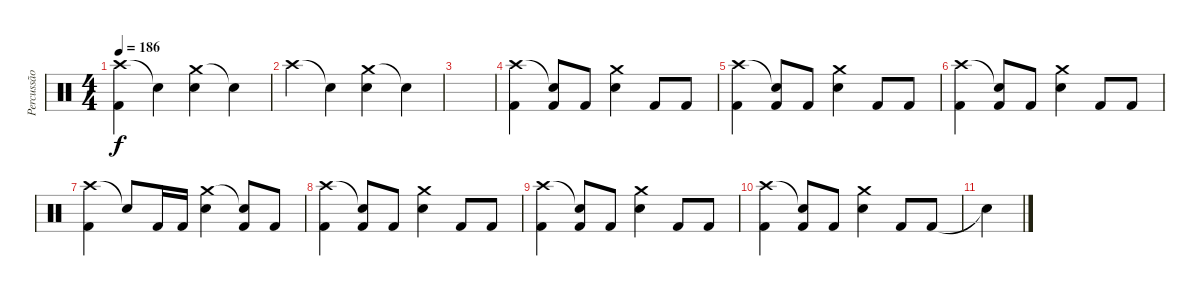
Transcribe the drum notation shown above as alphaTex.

\track ("Percussão" "Percussão") {instrument percussion}
\staff {score}
\articulation defaults
\ts (4 4)
\tempo 186
\clef neutral
\ks c
("Crash high (hit)" "Kick (hit) 2").4{dy f} "Snare (hit)"{t}.4 ("Crash medium (hit)" "Electric Snare (hit)").4 "Snare (hit)"{t}.4 |
"Crash high (hit)".4 "Snare (hit)"{t}.4 ("Crash medium (hit)" "Electric Snare (hit)").4 "Snare (hit)"{t}.4 |
|
("Crash high (hit)" "Kick (hit) 2").4 ("Snare (hit)"{t} "Kick (hit) 2").8 "Kick (hit) 2".8 ("Crash medium (hit)" "Electric Snare (hit)").4 "Kick (hit) 2".8 "Kick (hit) 2".8 |
("Crash high (hit)" "Kick (hit) 2").4 ("Snare (hit)"{t} "Kick (hit) 2").8 "Kick (hit) 2".8 ("Crash medium (hit)" "Electric Snare (hit)").4 "Kick (hit) 2".8 "Kick (hit) 2".8 |
("Crash high (hit)" "Kick (hit) 2").4 ("Snare (hit)"{t} "Kick (hit) 2").8 "Kick (hit) 2".8 ("Crash medium (hit)" "Electric Snare (hit)").4 "Kick (hit) 2".8 "Kick (hit) 2".8 |
("Crash high (hit)" "Kick (hit) 2").4 "Snare (hit)"{t}.8 "Kick (hit) 2".16 "Kick (hit) 2".16 ("Crash medium (hit)" "Electric Snare (hit)").4 ("Snare (hit)"{t} "Kick (hit) 2").8 "Kick (hit) 2".8 |
("Crash high (hit)" "Kick (hit) 2").4 ("Snare (hit)"{t} "Kick (hit) 2").8 "Kick (hit) 2".8 ("Crash medium (hit)" "Electric Snare (hit)").4 "Kick (hit) 2".8 "Kick (hit) 2".8 |
("Crash high (hit)" "Kick (hit) 2").4 ("Snare (hit)"{t} "Kick (hit) 2").8 "Kick (hit) 2".8 ("Crash medium (hit)" "Electric Snare (hit)").4 "Kick (hit) 2".8 "Kick (hit) 2".8 |
("Crash high (hit)" "Kick (hit) 2").4 ("Snare (hit)"{t} "Kick (hit) 2").8 "Kick (hit) 2".8 ("Crash medium (hit)" "Electric Snare (hit)").4 "Kick (hit) 2".8 "Kick (hit) 2".8 |
"Snare (hit)"{t}.4
